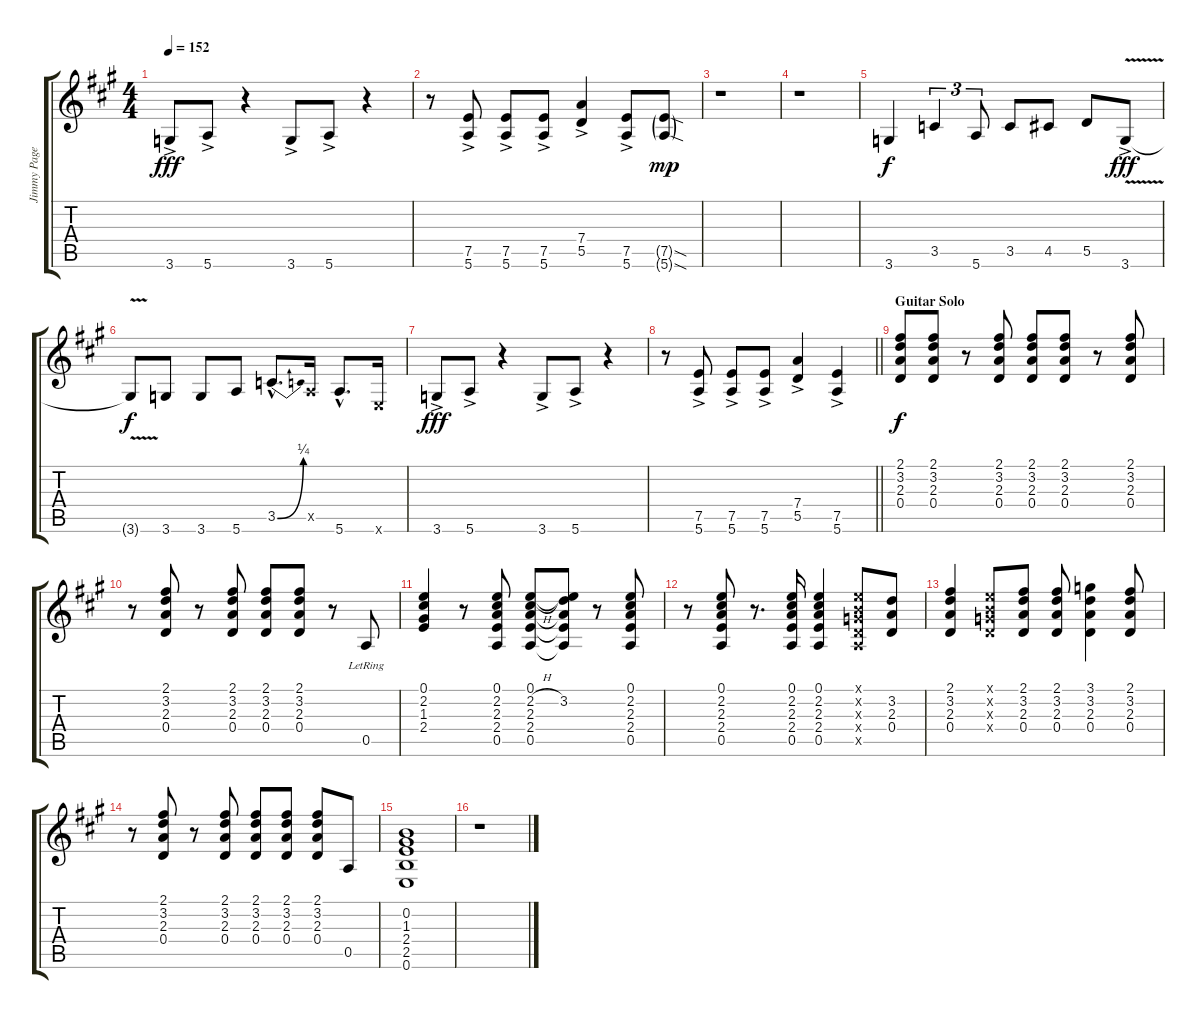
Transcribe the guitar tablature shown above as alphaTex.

\track ("Jimmy Page 12-String" "Jimmy Page") {instrument overdrivenguitar}
\staff {score tabs}
\tuning (E4 B3 G3 D3 A2 E2) {hide}
\ts (4 4)
\tempo 152
\clef g2
\ks a
3.6{ac}.8{dy fff} 5.6{ac}.8 r.4 3.6{ac}.8 5.6{ac}.8 r.4 |
r.8 (7.5 5.6{ac}).8 (7.5 5.6{ac}).8 (7.5 5.6{ac}).8 (7.4 5.5{ac}).4 (7.5 5.6{ac}).8 (7.5{sod g} 5.6{sod g}).8{dy mp} |
r.1 |
r.1 |
3.6.4{dy f} 3.5.4{tu (3 2)} 5.6.8{tu (3 2)} 3.5.8 4.5.8 5.5.8 3.6{v ac}.8{dy fff} |
3.6{t}.8{dy f} 3.6.8 3.6.8 5.6.8 3.5{be (bend 0 0 60 1) hac}.8{d} 0.5{x}.16 5.6{hac}.8{d} 0.6{x}.16 |
3.6{ac}.8{dy fff} 5.6{ac}.8 r.4 3.6{ac}.8 5.6{ac}.8 r.4 |
\barLineRight lightlight
r.8 (7.5 5.6{ac}).8 (7.5 5.6{ac}).8 (7.5 5.6{ac}).8 (7.4 5.5{ac}).4 (7.5 5.6{ac}).4 |
\section ("" "Guitar Solo")
(2.1 3.2 2.3 0.4).8{dy f} (2.1 3.2 2.3 0.4).8 r.8 (2.1 3.2 2.3 0.4).8 (2.1 3.2 2.3 0.4).8 (2.1 3.2 2.3 0.4).8 r.8 (2.1 3.2 2.3 0.4).8 |
r.8 (2.1 3.2 2.3 0.4).8 r.8 (2.1 3.2 2.3 0.4).8 (2.1 3.2 2.3 0.4).8 (2.1 3.2 2.3 0.4).8 r.8 0.5{lr}.8 |
(0.1 2.2 1.3 2.4).4 r.8 (0.1 2.2 2.3 2.4 0.5).8 (0.1 2.2{h} 2.3 2.4 0.5).8 (0.1{t} 3.2 2.3{t} 2.4{t} 0.5{t}).8 r.8 (0.1 2.2 2.3 2.4 0.5).8 |
r.8 (0.1 2.2 2.3 2.4 0.5).8 r.8{d} (0.1 2.2 2.3 2.4 0.5).16 (0.1 2.2 2.3 2.4 0.5).4 (0.1{x} 0.2{x} 0.3{x} 0.4{x} 0.5{x}).8 (3.2 2.3 0.4).8 |
(2.1 3.2 2.3 0.4).4 (0.1{x} 0.2{x} 0.3{x} 0.4{x}).8 (2.1 3.2 2.3 0.4).8 (2.1 3.2 2.3 0.4).8 (3.1 3.2 2.3 0.4).4 (2.1 3.2 2.3 0.4).8 |
r.8 (2.1 3.2 2.3 0.4).8 r.8 (2.1 3.2 2.3 0.4).8 (2.1 3.2 2.3 0.4).8 (2.1 3.2 2.3 0.4).8 (2.1 3.2 2.3 0.4).8 0.5.8 |
(0.2 1.3 2.4 2.5 0.6).1 |
r.1
